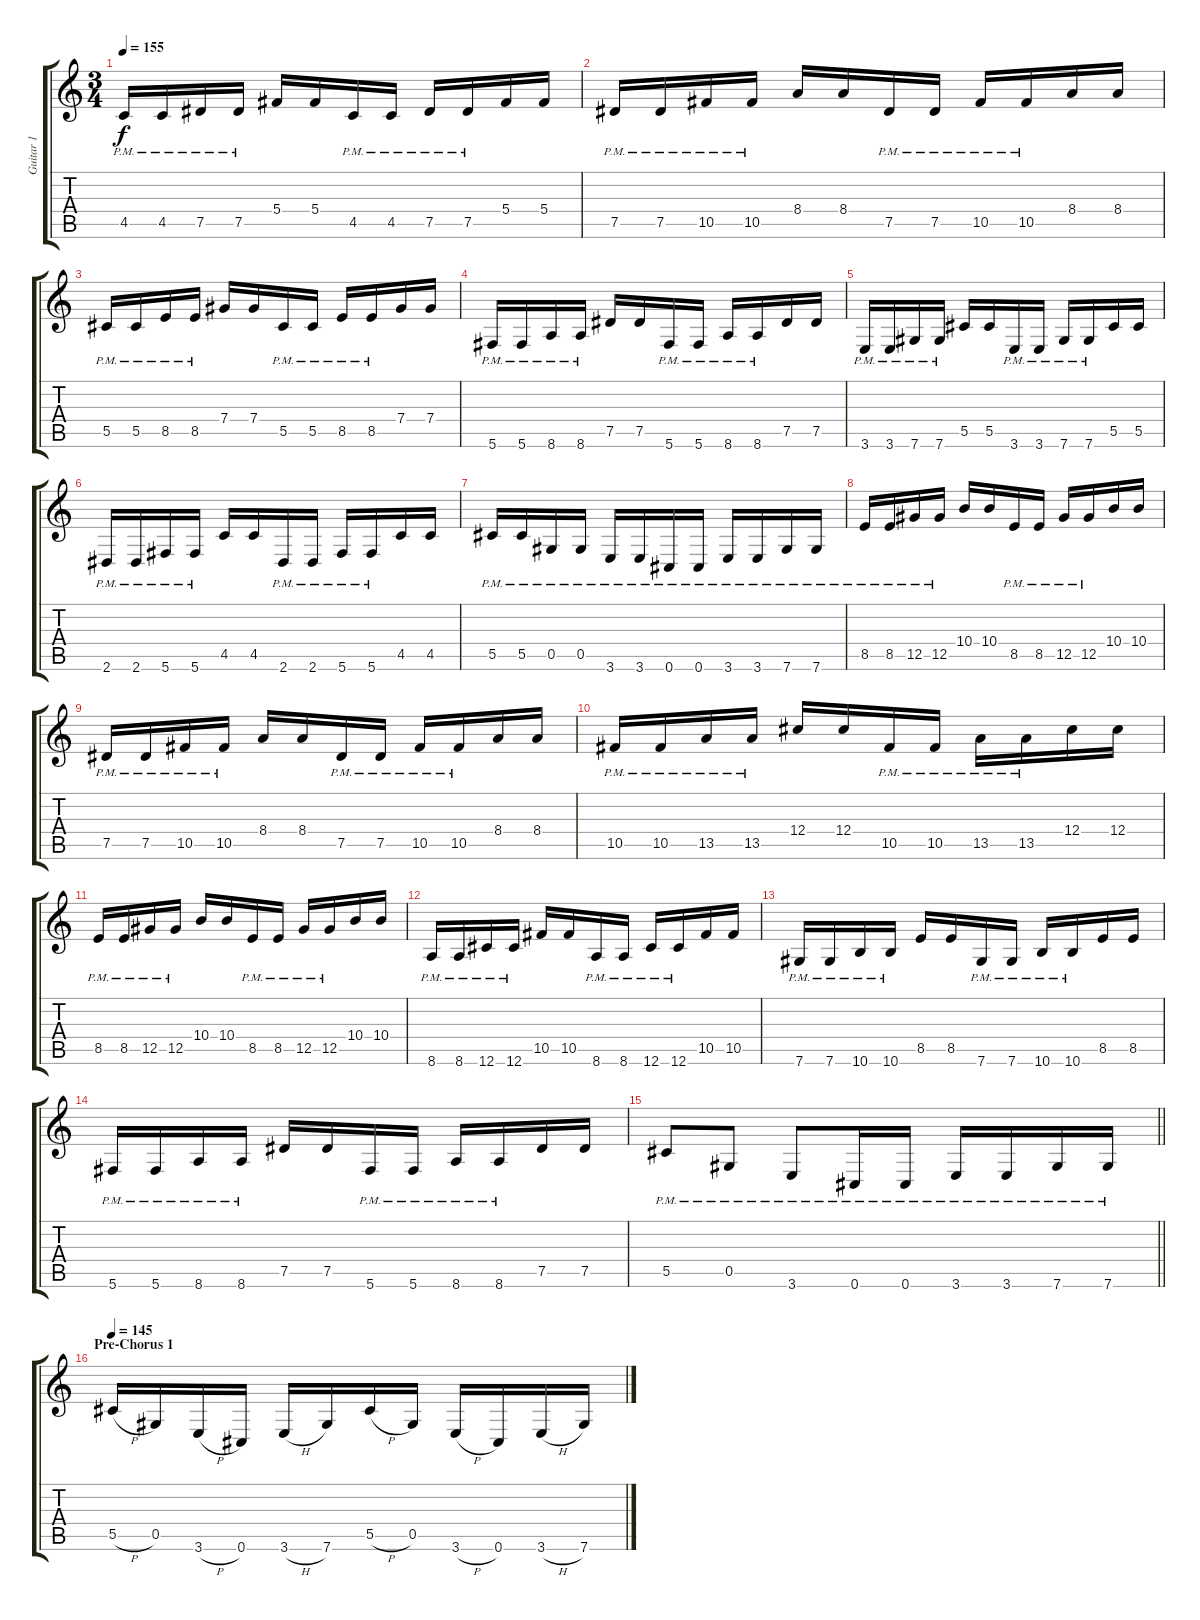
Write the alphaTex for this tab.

\track ("Guitar 1" "Guitar 1") {instrument distortionguitar}
\staff {score tabs}
\tuning (Eb4 Bb3 Gb3 Db3 Ab2 Db2) {hide}
\ts (3 4)
\tempo 155
\clef g2
\ks c
4.5{pm}.16{dy f} 4.5{pm}.16 7.5{pm}.16 7.5{pm}.16 5.4.16 5.4.16 4.5{pm}.16 4.5{pm}.16 7.5{pm}.16 7.5{pm}.16 5.4.16 5.4.16 |
7.5{pm}.16 7.5{pm}.16 10.5{pm}.16 10.5{pm}.16 8.4.16 8.4.16 7.5{pm}.16 7.5{pm}.16 10.5{pm}.16 10.5{pm}.16 8.4.16 8.4.16 |
5.5{pm}.16 5.5{pm}.16 8.5{pm}.16 8.5{pm}.16 7.4.16 7.4.16 5.5{pm}.16 5.5{pm}.16 8.5{pm}.16 8.5{pm}.16 7.4.16 7.4.16 |
5.6{pm}.16 5.6{pm}.16 8.6{pm}.16 8.6{pm}.16 7.5.16 7.5.16 5.6{pm}.16 5.6{pm}.16 8.6{pm}.16 8.6{pm}.16 7.5.16 7.5.16 |
3.6{pm}.16 3.6{pm}.16 7.6{pm}.16 7.6{pm}.16 5.5.16 5.5.16 3.6{pm}.16 3.6{pm}.16 7.6{pm}.16 7.6{pm}.16 5.5.16 5.5.16 |
2.6{pm}.16 2.6{pm}.16 5.6{pm}.16 5.6{pm}.16 4.5.16 4.5.16 2.6{pm}.16 2.6{pm}.16 5.6{pm}.16 5.6{pm}.16 4.5.16 4.5.16 |
5.5{pm}.16 5.5{pm}.16 0.5{pm}.16 0.5{pm}.16 3.6{pm}.16 3.6{pm}.16 0.6{pm}.16 0.6{pm}.16 3.6{pm}.16 3.6{pm}.16 7.6{pm}.16 7.6{pm}.16 |
8.5{pm}.16 8.5{pm}.16 12.5{pm}.16 12.5{pm}.16 10.4.16 10.4.16 8.5{pm}.16 8.5{pm}.16 12.5{pm}.16 12.5{pm}.16 10.4.16 10.4.16 |
7.5{pm}.16 7.5{pm}.16 10.5{pm}.16 10.5{pm}.16 8.4.16 8.4.16 7.5{pm}.16 7.5{pm}.16 10.5{pm}.16 10.5{pm}.16 8.4.16 8.4.16 |
10.5{pm}.16 10.5{pm}.16 13.5{pm}.16 13.5{pm}.16 12.4.16 12.4.16 10.5{pm}.16 10.5{pm}.16 13.5{pm}.16 13.5{pm}.16 12.4.16 12.4.16 |
8.5{pm}.16 8.5{pm}.16 12.5{pm}.16 12.5{pm}.16 10.4.16 10.4.16 8.5{pm}.16 8.5{pm}.16 12.5{pm}.16 12.5{pm}.16 10.4.16 10.4.16 |
8.6{pm}.16 8.6{pm}.16 12.6{pm}.16 12.6{pm}.16 10.5.16 10.5.16 8.6{pm}.16 8.6{pm}.16 12.6{pm}.16 12.6{pm}.16 10.5.16 10.5.16 |
7.6{pm}.16 7.6{pm}.16 10.6{pm}.16 10.6{pm}.16 8.5.16 8.5.16 7.6{pm}.16 7.6{pm}.16 10.6{pm}.16 10.6{pm}.16 8.5.16 8.5.16 |
5.6{pm}.16 5.6{pm}.16 8.6{pm}.16 8.6{pm}.16 7.5.16 7.5.16 5.6{pm}.16 5.6{pm}.16 8.6{pm}.16 8.6{pm}.16 7.5.16 7.5.16 |
\barLineRight lightlight
5.5{pm}.8 0.5{pm}.8 3.6{pm}.8 0.6{pm}.16 0.6{pm}.16 3.6{pm}.16 3.6{pm}.16 7.6{pm}.16 7.6{pm}.16 |
\section ("" "Pre-Chorus 1")
\tempo 145
5.5{h}.16 0.5.16 3.6{h}.16 0.6.16 3.6{h}.16 7.6.16 5.5{h}.16 0.5.16 3.6{h}.16 0.6.16 3.6{h}.16 7.6.16
